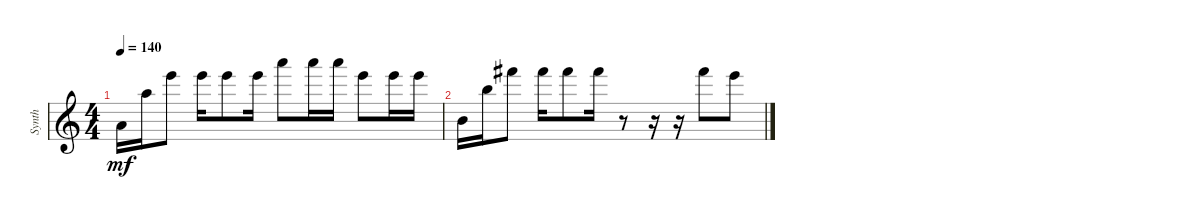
\track ("Synth" "Synth") {instrument acousticgrandpiano}
\staff {score}
\tuning (E4 B3 G3 D3 A2 E2 B1) {hide}
\ts (4 4)
\tempo 140
\clef g2
\ks c
5.1.16{dy mf} 17.1.16 24.1.8 24.1.16 24.1.8 24.1.16 29.1.8 29.1.16 29.1.16 24.1.8 24.1.16 24.1.16 |
7.1.16 19.1.16 26.1.8 26.1.16 26.1.8 26.1.16 r.8 r.16 r.16 26.1.8 24.1.8
